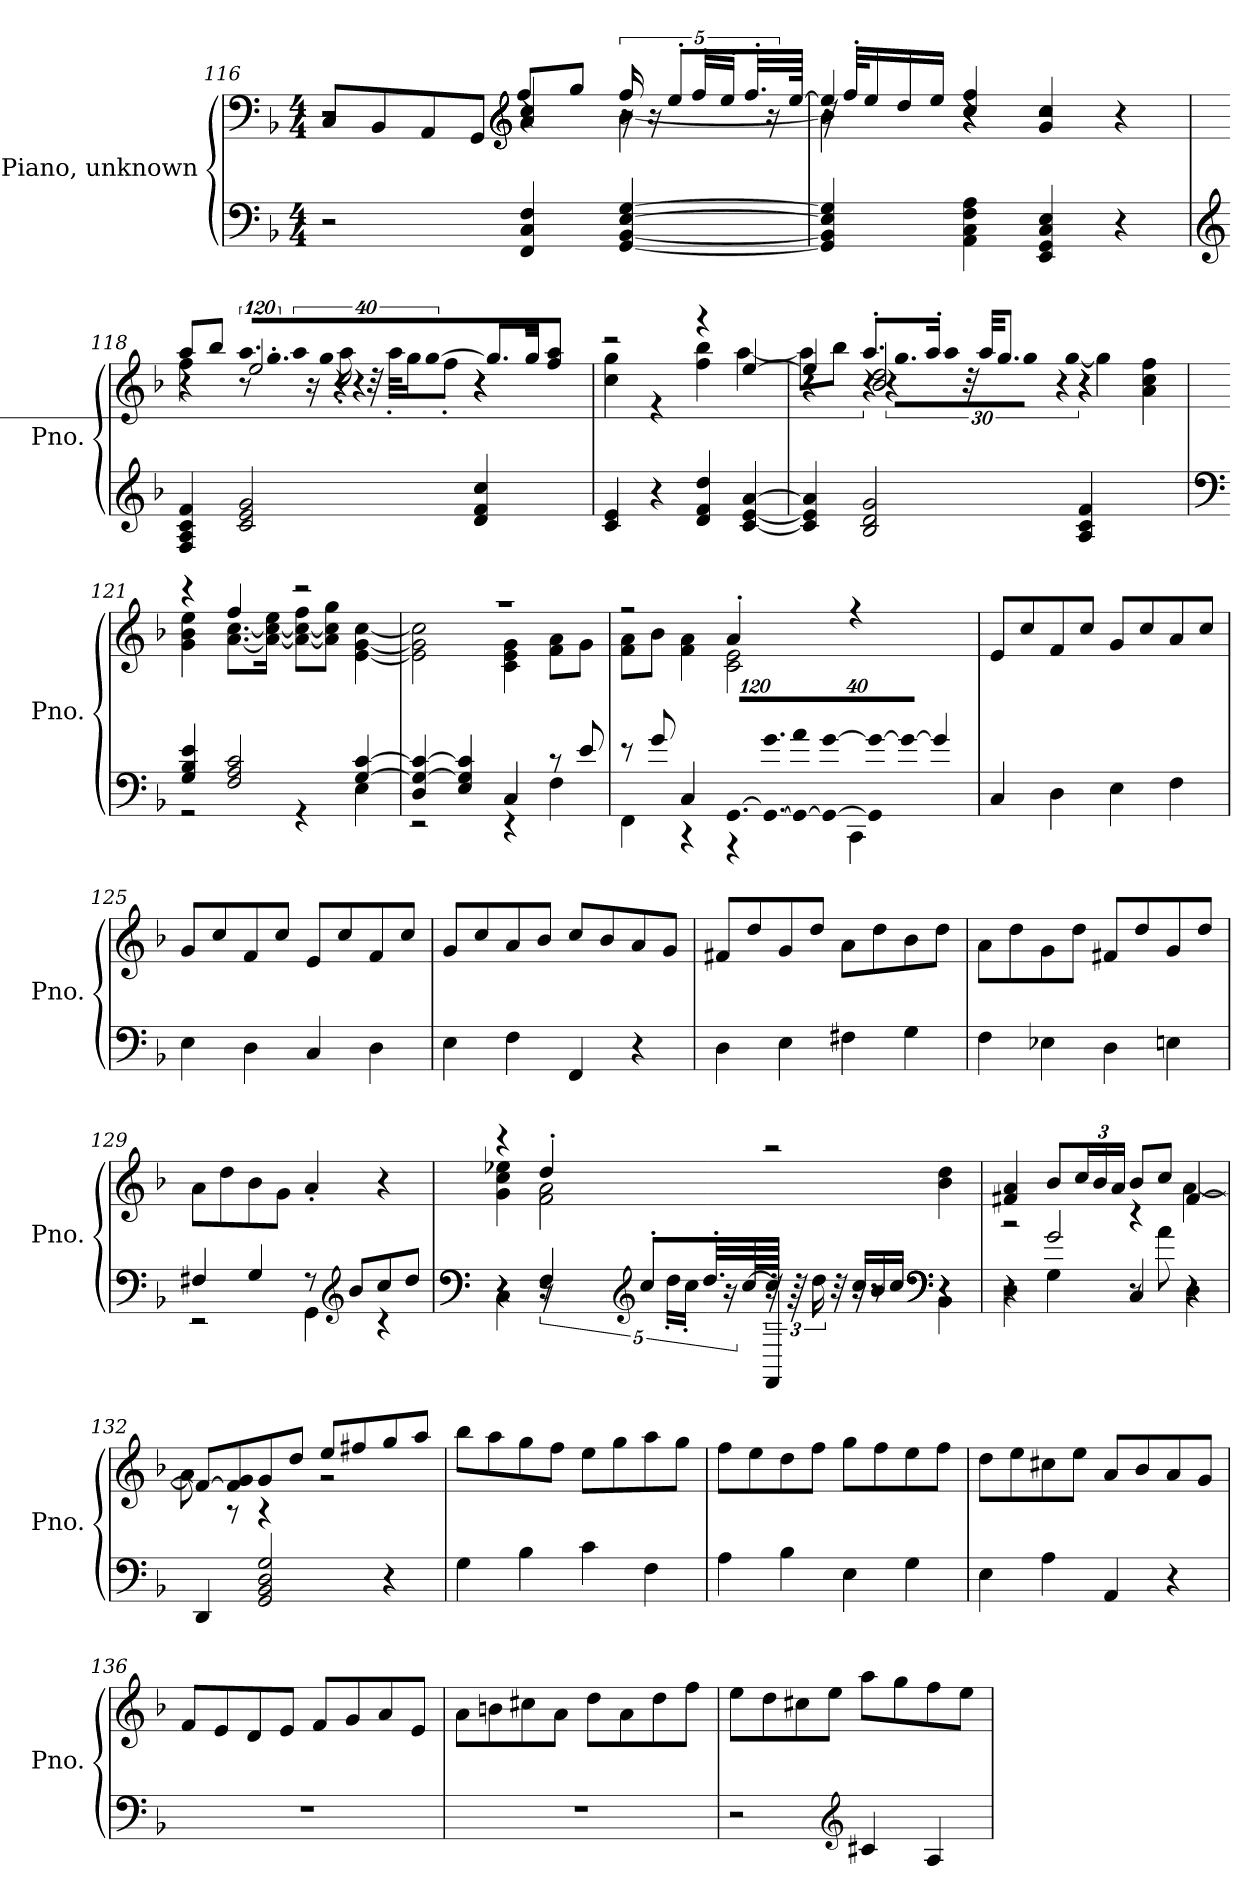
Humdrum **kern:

**kern	**kern
*part1	*part1
*staff2	*staff1
*I"Piano, unknown	*
*I'Pno.	*
*clefF4	*clefF4
*k[b-]	*k[b-]
*M4/4	*M4/4
=116	=116
*	*^
*	*	*^
2r	2r	2r	8C/L
.	.	.	8BB-/
.	.	.	8AA/
.	.	.	8GG/J
*	*clefG2	*	*
4FF/ 4C/ 4F/	4a/ 4cc/	4r	8ff/L
.	.	.	8gg/J
[4GG/ [4BB-/ [4E/ [4G/	16r	[4b-\	20ff/
.	.	.	20r
.	8ee'/L	.	.
.	.	.	20ff'/LL
.	.	.	20ee'/JJ
.	32.ff'/LL	.	.
.	.	.	20r
.	[64ee/JJJk	.	.
!!LO:LB:g=z	!!	!!
=117	=117	=117	=117
4GG/] 4BB-/] 4E/] 4G/]	4ee/]	4b-\]	32r
.	.	.	32ff'/KLL
.	.	.	16ee/
.	.	.	16dd/
.	.	.	16ee/JJ
4AA\ 4C\ 4F\ 4A\	4r	4r	4cc/ 4ff/
4EE/ 4GG/ 4C/ 4E/	2r	2r	4g/ 4cc/
4r	.	.	4r
=118	=118	=118	=118
*clefG2	*	*	*
4F/ 4A/ 4c/ 4f/	8aa/L	4ff\	4r
.	8bb-/J	.	.
!	!LO:N:vis=32.	!	!
2c/ 2e/ 2g/	1920%103aa/LLL	8r	2ee/
!	!LO:N:vis=32.	!	!
.	1920%103gg'/	.	.
!	!LO:N:vis=32	!	!
.	640%23aa/	.	.
.	.	16r	.
!	!LO:N:vis=32	!	!
.	640%23gg/JJJ	.	.
!	!LO:N:vis=32	!	!
.	640%23r	.	.
.	.	16aa'\	.
!	!LO:N:vis=64	!	!
.	960%17r	.	.
!	!LO:N:vis=64	!	!
.	[960%17gg/	.	.
.	.	32r	.
.	8.gg/L]	.	.
.	.	32aa'\KLL	.
.	.	16gg\J	.
.	.	8ff'\J	.
.	16gg/Jk	.	.
4d/ 4f/ 4cc/	.	4r	4r
.	4ff/ 4aa/	.	.
1920ryy	.	1920ryy	1920ryy
*	*	*v	*v
=119	=119	=119
4c/ 4e/	2r	4cc\ 4gg\
4r	.	4r
4d/ 4f/ 4dd/	4r	4ff\ 4bb-\
[4c/ [4e/ [4a/	[4ee/	[4aa\
!!LO:LB:g=z
=120	=120	=120
*	*	*^
4c/] 4e/] 4a/]	4ee/]	8aa\L]	4r
.	.	8bb-\J	.
!	!	!LO:N:vis=32	!
2B-/ 2d/ 2g/	8.aa'/L	640%23r	2b-/ 2dd/
!	!	!LO:N:vis=64	!
.	.	960%17r	.
!	!	!LO:N:vis=32.	!
.	.	1920%103gg\LLL	.
!	!	!LO:N:vis=32	!
.	.	640%23aa\J	.
!	!	!LO:N:vis=16	!
.	.	1920%137gg\JJ	.
.	16aa'/Jk	.	.
!	!	!LO:N:vis=64	!
.	.	960%17r	.
!	!	!LO:N:vis=64	!
.	.	[960%17gg\	.
.	32r	4gg\]	.
.	32aa/KKL	.	.
.	8.gg/J	.	.
4A/ 4c/ 4f/	4r	4a\ 4cc\ 4ff\	4r
*	*v	*v	*v
=121	=121
*clefF4	*
*^	*^
4G/ 4B-/ 4e/	2r	4r	4g\ 4b-\ 4ee\
2F/ 2A/ 2c/	.	4ff/	[8.a\ [8.cc\L
.	.	.	16a\_ 16cc\_ 16ee\Jk
.	4r	2r	8a\_ 8cc\_ 8ff\L
.	.	.	8a\] 8cc\] 8gg\J
[4G/ [4c/	4E\	.	[4e\ [4g\ [4cc\
=122	=122	=122	=122
4D/ 4G/_ 4c/_	2r	1r	2e\] 2g\] 2cc\]
4E/ 4G/] 4c/]	.	.	.
4C/	4r	.	4c\ 4e\ 4g\
8r	4F\	.	8f\ 8a\L
8e/	.	.	8g\J
!!LO:LB:g=z	!!
=123	=123	=123	=123
8r	4FF\	2r	8f\ 8a\L
8g/	.	.	8b-\J
4C/	4r	.	4f\ 4a\
*Xbrackettup	*	*	*
!LO:N:vis=32.	!	!	!
[1920%103GG/LLL	4r	4a'/	2c\ 2e\
!LO:N:vis=32.	!	!	!
1920%103GG/_ 1920%103g/	.	.	.
!LO:N:vis=32	!	!	!
640%23GG/_ 640%23a/J	.	.	.
!LO:N:vis=16	!	!	!
1920%137GG/_ [1920%137g/	.	.	.
!LO:N:vis=64	!	!	!
960%17GG/] 960%17g/_LL	.	.	.
!LO:N:vis=64	!	!	!
960%17g/JJJJ_	.	.	.
4g/]	4CC\	4r	.
*v	*v	*	*
*	*v	*v
=124	=124
4C/	8e/L
.	8cc/
4D\	8f/
.	8cc/J
4E\	8g/L
.	8cc/
4F\	8a/
.	8cc/J
=125	=125
4E\	8g/L
.	8cc/
4D\	8f/
.	8cc/J
4C/	8e/L
.	8cc/
4D\	8f/
.	8cc/J
=126	=126
4E\	8g/L
.	8cc/
4F\	8a/
.	8b-/J
4FF/	8cc/L
.	8b-/
4r	8a/
.	8g/J
!!LO:LB:g=z
=127	=127
4D\	8f#X/L
.	8dd/
4E\	8g/
.	8dd/J
4F#X\	8a\L
.	8dd\
4G\	8b-\
.	8dd\J
=128	=128
4F\	8a\L
.	8dd\
4E-X\	8g\
.	8dd\J
4D\	8f#X/L
.	8dd/
4En\	8g/
.	8dd/J
=129	=129
*^	*
4F#X/	2r	8a\L
.	.	8dd\
4G/	.	8b-\
.	.	8g\J
8r	4GG\	4a'/
*clefG2	*	*
8b-/L	.	.
8cc/	4r	4r
8dd/J	.	.
*v	*v	*
!!LO:PB:g=z
=130	=130
*clefF4	*
*^	*^
*	*^	*	*
4r	4C\	4r	4r	4g\ 4cc\ 4ee-X\
*	*brackettup	*	*	*
16r	10r	4F/	4dd'/	2f\ 2a\
*clefG2	*	*	*	*
8cc'/L	.	.	.	.
.	20dd'\LL	.	.	.
.	20cc'\JJ	.	.	.
32.dd'/LL	.	.	.	.
.	20r	.	.	.
[64cc/L	.	.	.	.
64cc/JJJJ]	48r	4FF/	2r	.
64r	.	.	.	.
.	24dd\	.	.	.
32r	.	.	.	.
16cc/LL	16r	.	.	.
16b-/	8r	.	.	.
16cc/JJ	.	.	.	.
*clefF4	*	*	*	*
4r	4BB-\	4r	.	4b-\ 4dd\
=131	=131	=131	=131	=131
4r	4D\	2r	4f#X/ 4a/	2r
2g/	4G\	.	8b-/L	.
*	*	*	*Xbrackettup	*
.	.	.	24cc/L	.
.	.	.	24b-/	.
.	.	.	24a/JJ	.
.	8r	4C/	8b-/L	4r
.	8a\	.	8cc/J	.
4r	4D\	4r	[4f#/	[4a\
*v	*v	*v	*	*
=132	=132	=132
4DD/	8f#/L_	8a\]
.	8f#/] 8g/	8r
2GG/ 2BB-/ 2D/ 2G/	8g/	4r
.	8dd/J	.
.	8ee/L	2r
.	8ff#X/	.
4r	8gg/	.
.	8aa/J	.
*	*v	*v
!!LO:LB:g=z
=133	=133
4G\	8bb-\L
.	8aa\
4B-\	8gg\
.	8ff\J
4c\	8ee\L
.	8gg\
4F\	8aa\
.	8gg\J
=134	=134
4A\	8ff\L
.	8ee\
4B-\	8dd\
.	8ff\J
4E\	8gg\L
.	8ff\
4G\	8ee\
.	8ff\J
=135	=135
4E\	8dd\L
.	8ee\
4A\	8cc#X\
.	8ee\J
4AA/	8a/L
.	8b-/
4r	8a/
.	8g/J
=136	=136
1r	8f/L
.	8e/
.	8d/
.	8e/J
.	8f/L
.	8g/
.	8a/
.	8e/J
=137	=137
1r	8a\L
.	8bn\
.	8cc#X\
.	8a\J
.	8dd\L
.	8a\
.	8dd\
.	8ff\J
!!LO:LB:g=z
=138	=138
2r	8ee\L
.	8dd\
.	8cc#X\
.	8ee\J
*clefG2	*
4c#X/	8aa\L
.	8gg\
4A/	8ff\
.	8ee\J
=	=
*-	*-
